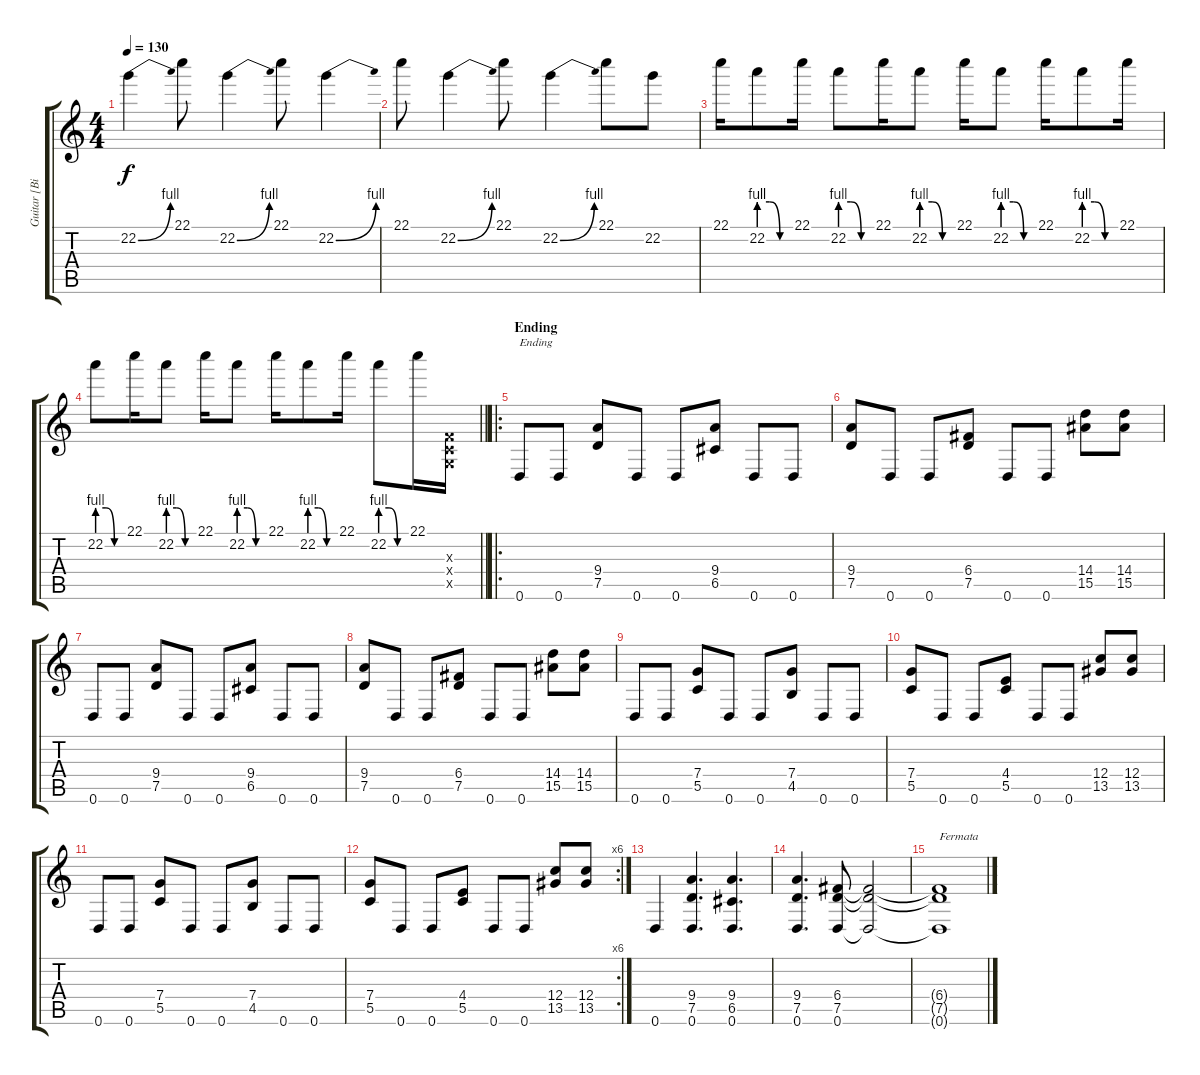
\track ("Guitar [Bill Kelliher]" "Guitar [Bi") {instrument distortionguitar}
\staff {score tabs}
\tuning (D4 A3 F3 C3 G2 D2) {hide}
\ts (4 4)
\tempo 130
\clef g2
\ks c
22.2{be (bend 0 0 60 4)}.4{dy f} 22.1.8 22.2{be (bend 0 0 60 4)}.4 22.1.8 22.2{be (bend 0 0 60 4)}.4 |
22.1.8 22.2{be (bend 0 0 60 4)}.4 22.1.8 22.2{be (bend 0 0 60 4)}.4 22.1.8 22.2.8 |
22.1.16 22.2{be (custom 0 4 20 4 40 0 60 0)}.8 22.1.16 22.2{be (custom 0 4 20 4 40 0 60 0)}.8 22.1.16 22.2{be (custom 0 4 20 4 40 0 60 0)}.8 22.1.16 22.2{be (custom 0 4 20 4 40 0 60 0)}.8 22.1.16 22.2{be (custom 0 4 20 4 40 0 60 0)}.8 22.1.16 |
\barLineRight lightlight
22.2{be (custom 0 4 20 4 40 0 60 0)}.8 22.1.16 22.2{be (custom 0 4 20 4 40 0 60 0)}.8 22.1.16 22.2{be (custom 0 4 20 4 40 0 60 0)}.8 22.1.16 22.2{be (custom 0 4 20 4 40 0 60 0)}.8 22.1.16 22.2{be (custom 0 4 20 4 40 0 60 0)}.8 22.1.16 (0.3{x} 0.4{x} 0.5{x}).16 |
\ro
\section ("" "Ending")
0.6.8{txt "Ending"} 0.6.8 (9.4 7.5).8 0.6.8 0.6.8 (9.4 6.5).8 0.6.8 0.6.8 |
(9.4 7.5).8 0.6.8 0.6.8 (6.4 7.5).8 0.6.8 0.6.8 (14.4 15.5).8 (14.4 15.5).8 |
0.6.8 0.6.8 (9.4 7.5).8 0.6.8 0.6.8 (9.4 6.5).8 0.6.8 0.6.8 |
(9.4 7.5).8 0.6.8 0.6.8 (6.4 7.5).8 0.6.8 0.6.8 (14.4 15.5).8 (14.4 15.5).8 |
0.6.8 0.6.8 (7.4 5.5).8 0.6.8 0.6.8 (7.4 4.5).8 0.6.8 0.6.8 |
(7.4 5.5).8 0.6.8 0.6.8 (4.4 5.5).8 0.6.8 0.6.8 (12.4 13.5).8 (12.4 13.5).8 |
0.6.8 0.6.8 (7.4 5.5).8 0.6.8 0.6.8 (7.4 4.5).8 0.6.8 0.6.8 |
\rc 6
(7.4 5.5).8 0.6.8 0.6.8 (4.4 5.5).8 0.6.8 0.6.8 (12.4 13.5).8 (12.4 13.5).8 |
0.6.4 (9.4 7.5 0.6).4{d} (9.4 6.5 0.6).4{d} |
(9.4 7.5 0.6).4{d} (6.4 7.5 0.6).8 (6.4{t} 7.5{t} 0.6{t}).2 |
(6.4{t} 7.5{t} 0.6{t}).1{txt "Fermata"}
